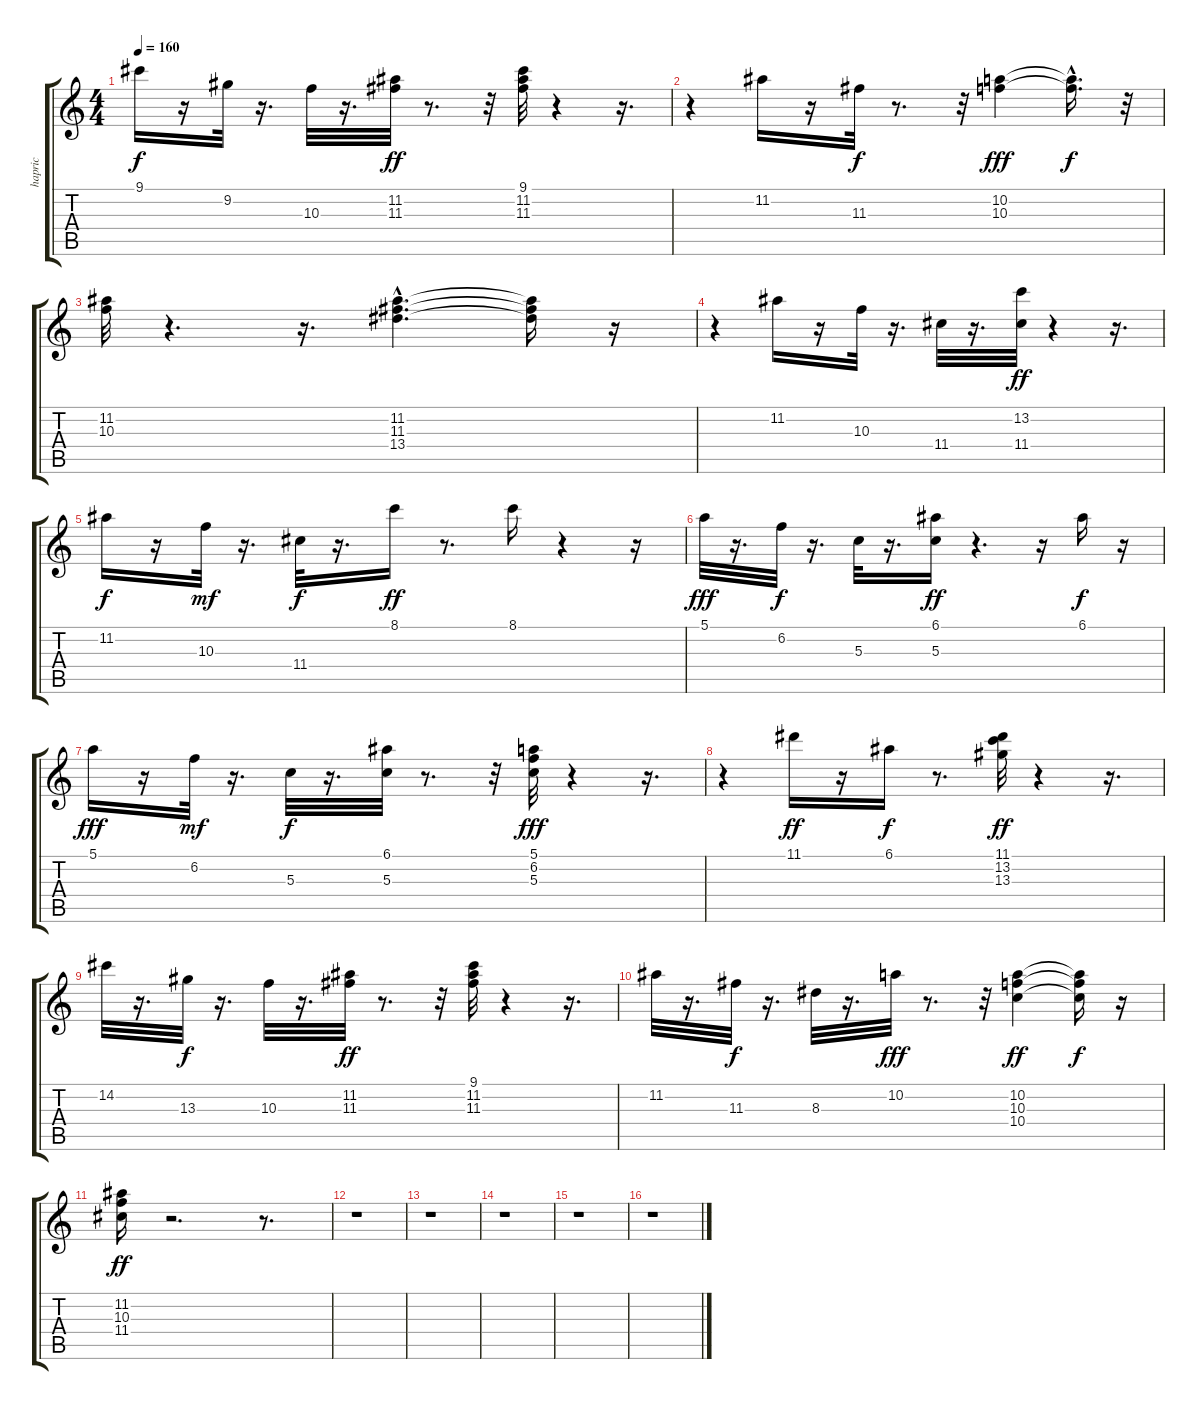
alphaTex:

\track ("hapric" "hapric") {instrument acousticguitarnylon}
\staff {score tabs}
\tuning (E4 B3 G3 D3 A2 E2) {hide}
\ts (4 4)
\tempo 160
\clef g2
\ks c
9.1.16{dy f} r.16 9.2.32 r.16{d} 10.3.32 r.16{d} (11.2 11.3).32{dy ff} r.8{d} r.32 (9.1 11.2 11.3).32 r.4 r.16{d} |
r.4 11.2.16 r.16 11.3.32{dy f} r.8{d} r.32 (10.2 10.3).4{dy fff} (10.2{t} 10.3{hac t}).16{d dy f} r.32 |
(11.2 10.3).32 r.4{d} r.16{d} (11.2{hac} 11.3{hac} 13.4{hac}).4{d} (11.2{t} 11.3{t} 13.4{t}).16 r.16 |
r.4 11.2.16 r.16 10.3.32 r.16{d} 11.4.32 r.16{d} (13.2 11.4).32{dy ff} r.4 r.16{d} |
11.2.16{dy f} r.16 10.3.32{dy mf} r.16{d} 11.4.32{dy f} r.16{d} 8.1.16{dy ff} r.8{d} 8.1.16 r.4 r.16 |
5.1.32{dy fff} r.16{d} 6.2.32{dy f} r.16{d} 5.3.32 r.16{d} (6.1 5.3).16{dy ff} r.4{d} r.16 6.1.16{dy f} r.16 |
5.1.16{dy fff} r.16 6.2.32{dy mf} r.16{d} 5.3.32{dy f} r.16{d} (6.1 5.3).32 r.8{d} r.32 (5.1 6.2 5.3).32{dy fff} r.4 r.16{d} |
r.4 11.1.16{dy ff} r.16 6.1.16{dy f} r.8{d} (11.1 13.2 13.3).32{dy ff} r.4 r.16{d} |
14.2.32 r.16{d} 13.3.32{dy f} r.16{d} 10.3.32 r.16{d} (11.2 11.3).32{dy ff} r.8{d} r.32 (9.1 11.2 11.3).32 r.4 r.16{d} |
11.2.32 r.16{d} 11.3.32{dy f} r.16{d} 8.3.32 r.16{d} 10.2.32{dy fff} r.8{d} r.32 (10.2 10.3 10.4).4{dy ff} (10.2{t} 10.3{t} 10.4{t}).16{dy f} r.16 |
(11.2 10.3 11.4).16{dy ff} r.2{d} r.8{d} |
r.1 |
r.1 |
r.1 |
r.1 |
r.1
